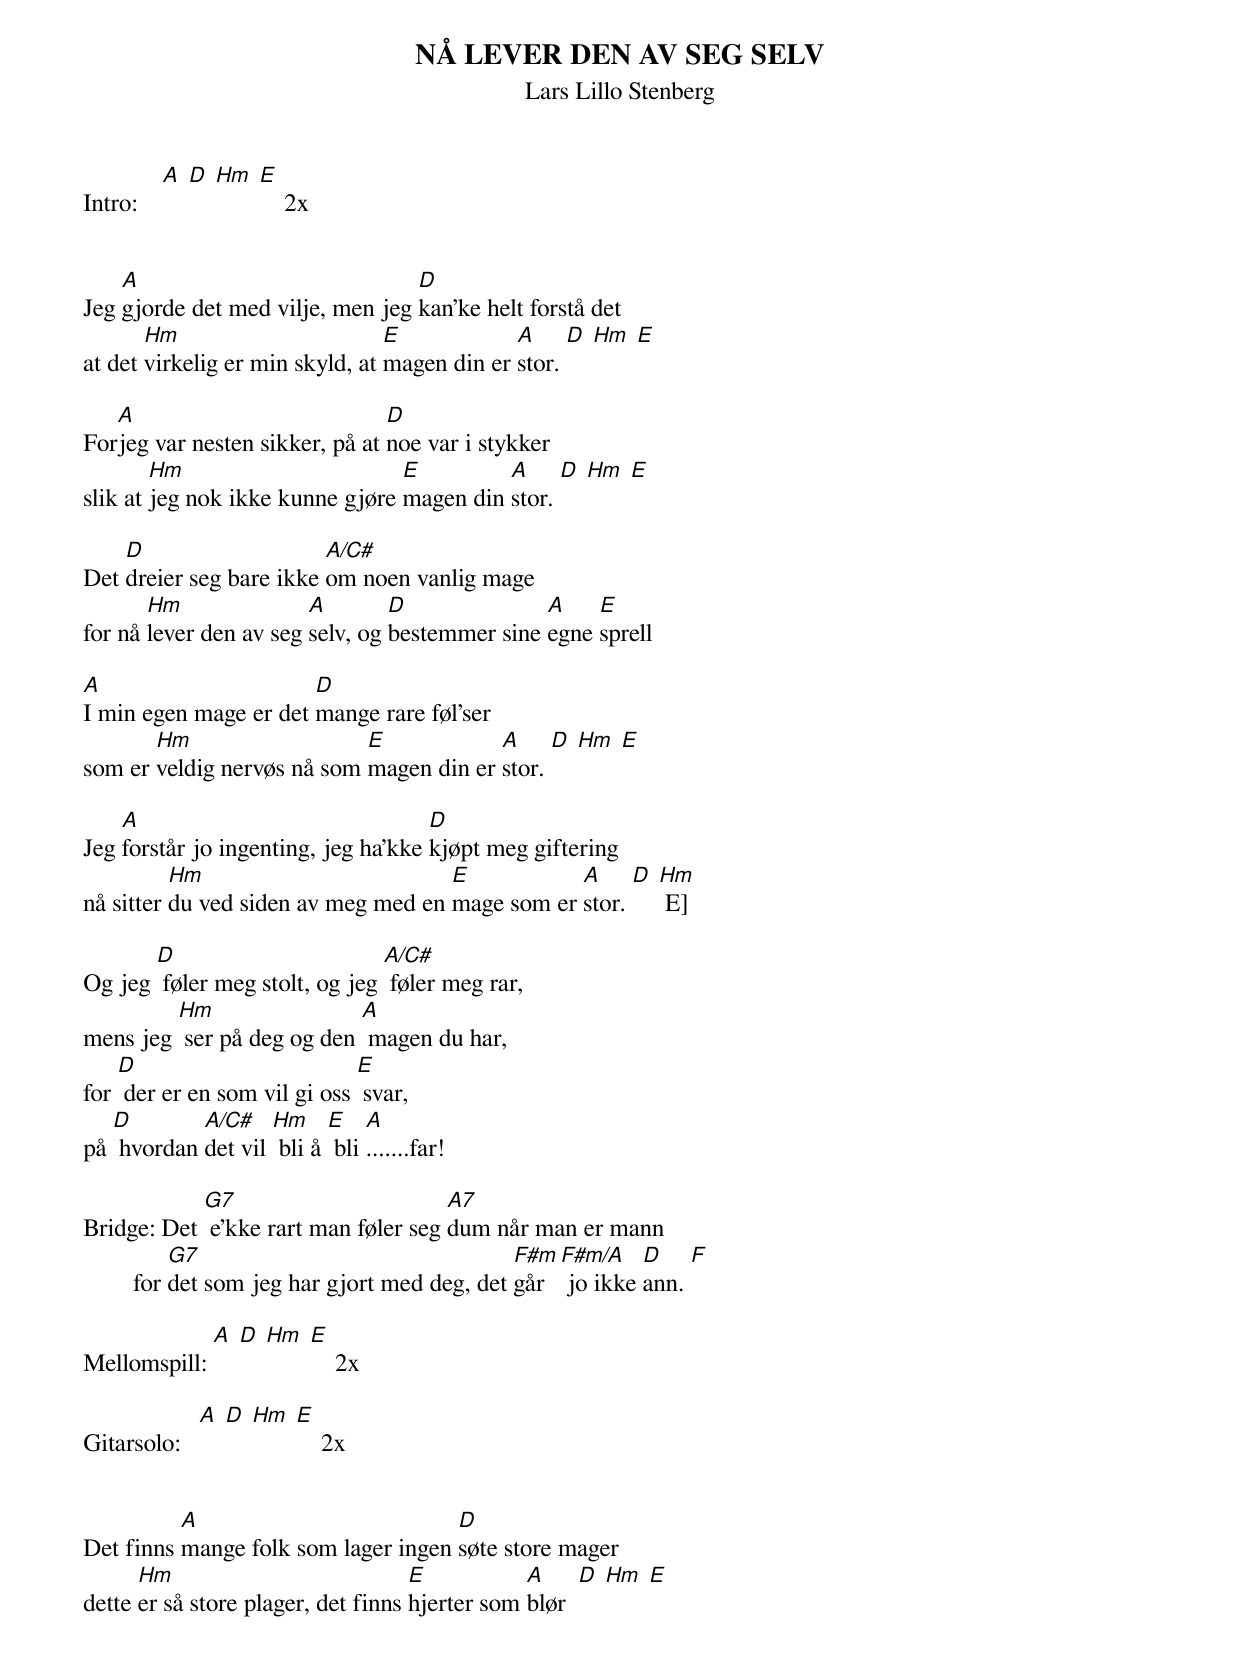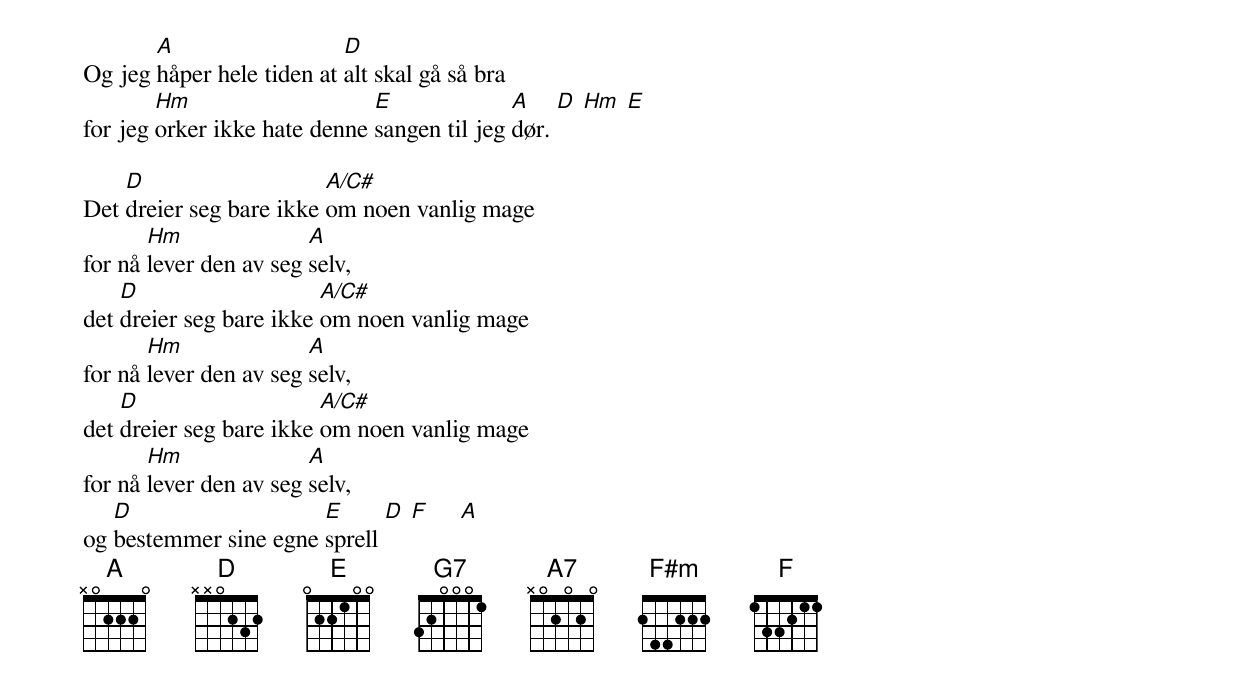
{t:NÅ LEVER DEN AV SEG SELV}
{st:Lars Lillo Stenberg}

Intro:    [A] [D] [Hm] [E]    2x


Jeg [A]gjorde det med vilje, men jeg [D]kan'ke helt forstå det
at det [Hm]virkelig er min skyld, at [E]magen din er [A]stor. [D] [Hm] [E]

For[A]jeg var nesten sikker, på at [D]noe var i stykker
slik at [Hm]jeg nok ikke kunne gjøre [E]magen din [A]stor. [D] [Hm] [E]

Det [D]dreier seg bare ikke [A/C#]om noen vanlig mage
for nå [Hm]lever den av seg [A]selv, og [D]bestemmer sine [A]egne [E]sprell

[A]I min egen mage er det [D]mange rare føl'ser
som er [Hm]veldig nervøs nå som [E]magen din er [A]stor. [D] [Hm] [E]

Jeg [A]forstår jo ingenting, jeg ha'kke [D]kjøpt meg giftering
nå sitter [Hm]du ved siden av meg med en [E]mage som er [A]stor. [D] [Hm] E]

Og jeg [D] føler meg stolt, og jeg [A/C#] føler meg rar,
mens jeg [Hm] ser på deg og den [A] magen du har,
for [D] der er en som vil gi oss [E] svar,
på [D] hvordan [A/C#]det vil [Hm] bli å [E] bli [A].......far!

Bridge: Det [G7] e'kke rart man føler seg [A7]dum når man er mann
        for [G7]det som jeg har gjort med deg, det [F#m]går [F#m/A] jo ikke [D]ann. [F]

Mellomspill: [A] [D] [Hm] [E]    2x

Gitarsolo:   [A] [D] [Hm] [E]    2x


Det finns [A]mange folk som lager ingen [D]søte store mager
dette [Hm]er så store plager, det finns [E]hjerter som [A]blør  [D] [Hm] [E]

Og jeg [A]håper hele tiden at [D]alt skal gå så bra
for jeg [Hm]orker ikke hate denne [E]sangen til jeg [A]dør. [D] [Hm] [E]

Det [D]dreier seg bare ikke [A/C#]om noen vanlig mage
for nå [Hm]lever den av seg [A]selv,
det [D]dreier seg bare ikke [A/C#]om noen vanlig mage
for nå [Hm]lever den av seg [A]selv,
det [D]dreier seg bare ikke [A/C#]om noen vanlig mage
for nå [Hm]lever den av seg [A]selv,
og [D]bestemmer sine egne [E]sprell [D] [F]     [A]
